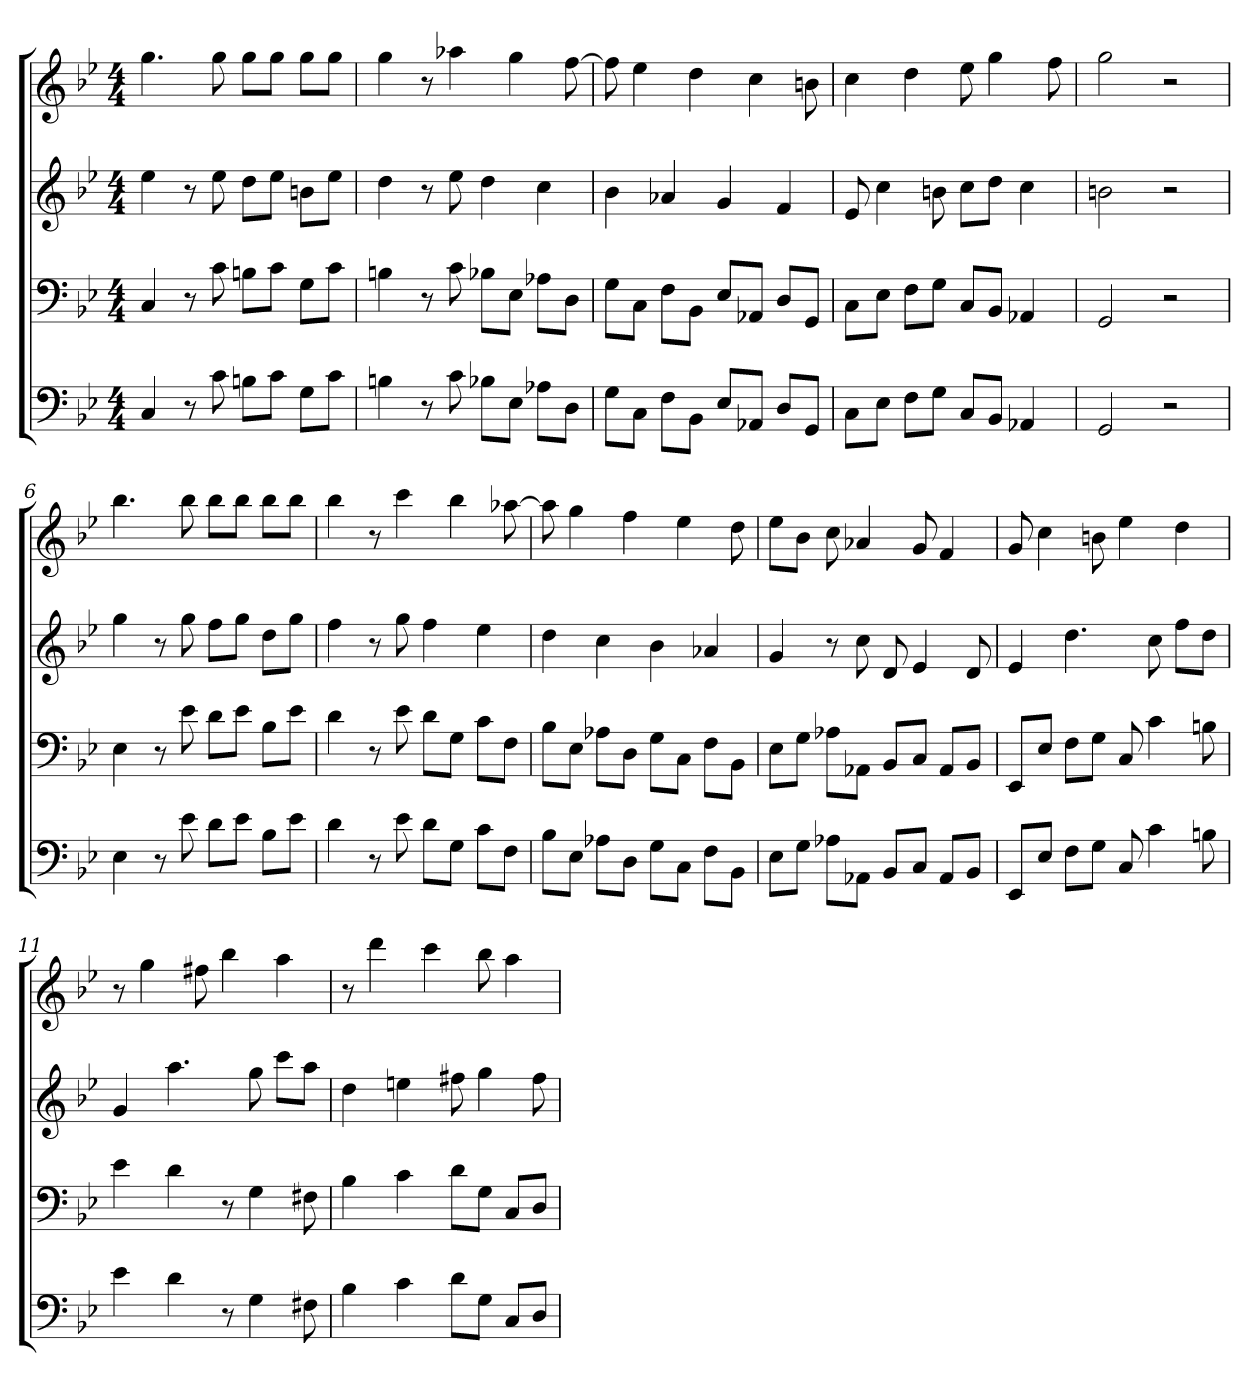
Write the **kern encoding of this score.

**kern	**kern	**kern	**kern
*part4	*part3	*part2	*part1
*staff4	*staff3	*staff2	*staff1
*k[b-e-]	*k[b-e-]	*k[b-e-]	*k[b-e-]
*g:	*g:	*g:	*g:
*M4/4	*M4/4	*M4/4	*M4/4
=1	=1	=1	=1
4C	4C	4ee-	4.gg
8r	8r	8r	.
8c	8c	8ee-	8gg
8BnL	8BnL	8ddL	8ggL
8cJ	8cJ	8ee-J	8ggJ
8GL	8GL	8bnL	8ggL
8cJ	8cJ	8ee-J	8ggJ
=2	=2	=2	=2
4Bn	4Bn	4dd	4gg
8r	8r	8r	8r
8c	8c	8ee-	4aa-X
8B-XL	8B-XL	4dd	.
8E-J	8E-J	.	4gg
8A-XL	8A-XL	4cc	.
8DJ	8DJ	.	[8ff
=3	=3	=3	=3
8GL	8GL	4b-	8ff]
8CJ	8CJ	.	4ee-
8FL	8FL	4a-X	.
8BB-J	8BB-J	.	4dd
8E-L	8E-L	4g	.
8AA-XJ	8AA-XJ	.	4cc
8DL	8DL	4f	.
8GGJ	8GGJ	.	8bn
=4	=4	=4	=4
8CL	8CL	8e-	4cc
8E-J	8E-J	4cc	.
8FL	8FL	.	4dd
8GJ	8GJ	8bn	.
8CL	8CL	8ccL	8ee-
8BB-J	8BB-J	8ddJ	4gg
4AA-X	4AA-X	4cc	.
.	.	.	8ff
=5	=5	=5	=5
2GG	2GG	2bn	2gg
2r	2r	2r	2r
=6	=6	=6	=6
4E-	4E-	4gg	4.bb-
8r	8r	8r	.
8e-	8e-	8gg	8bb-
8dL	8dL	8ffL	8bb-L
8e-J	8e-J	8ggJ	8bb-J
8B-L	8B-L	8ddL	8bb-L
8e-J	8e-J	8ggJ	8bb-J
=7	=7	=7	=7
4d	4d	4ff	4bb-
8r	8r	8r	8r
8e-	8e-	8gg	4ccc
8dL	8dL	4ff	.
8GJ	8GJ	.	4bb-
8cL	8cL	4ee-	.
8FJ	8FJ	.	[8aa-X
=8	=8	=8	=8
8B-L	8B-L	4dd	8aa-]
8E-J	8E-J	.	4gg
8A-XL	8A-XL	4cc	.
8DJ	8DJ	.	4ff
8GL	8GL	4b-	.
8CJ	8CJ	.	4ee-
8FL	8FL	4a-X	.
8BB-J	8BB-J	.	8dd
=9	=9	=9	=9
8E-L	8E-L	4g	8ee-L
8GJ	8GJ	.	8b-J
8A-XL	8A-XL	8r	8cc
8AA-XJ	8AA-XJ	8cc	4a-X
8BB-L	8BB-L	8d	.
8CJ	8CJ	4e-	8g
8AA-L	8AA-L	.	4f
8BB-J	8BB-J	8d	.
=10	=10	=10	=10
8EE-L	8EE-L	4e-	8g
8E-J	8E-J	.	4cc
8FL	8FL	4.dd	.
8GJ	8GJ	.	8bn
8C	8C	.	4ee-
4c	4c	8cc	.
.	.	8ffL	4dd
8Bn	8Bn	8ddJ	.
=11	=11	=11	=11
4e-	4e-	4g	8r
.	.	.	4gg
4d	4d	4.aa	.
.	.	.	8ff#X
8r	8r	.	4bb-
4G	4G	8gg	.
.	.	8cccL	4aa
8F#X	8F#X	8aaJ	.
=12	=12	=12	=12
4B-	4B-	4dd	8r
.	.	.	4ddd
4c	4c	4een	.
.	.	.	4ccc
8dL	8dL	8ff#X	.
8GJ	8GJ	4gg	8bb-
8CL	8CL	.	4aa
8DJ	8DJ	8ff#	.
=	=	=	=
*-	*-	*-	*-
